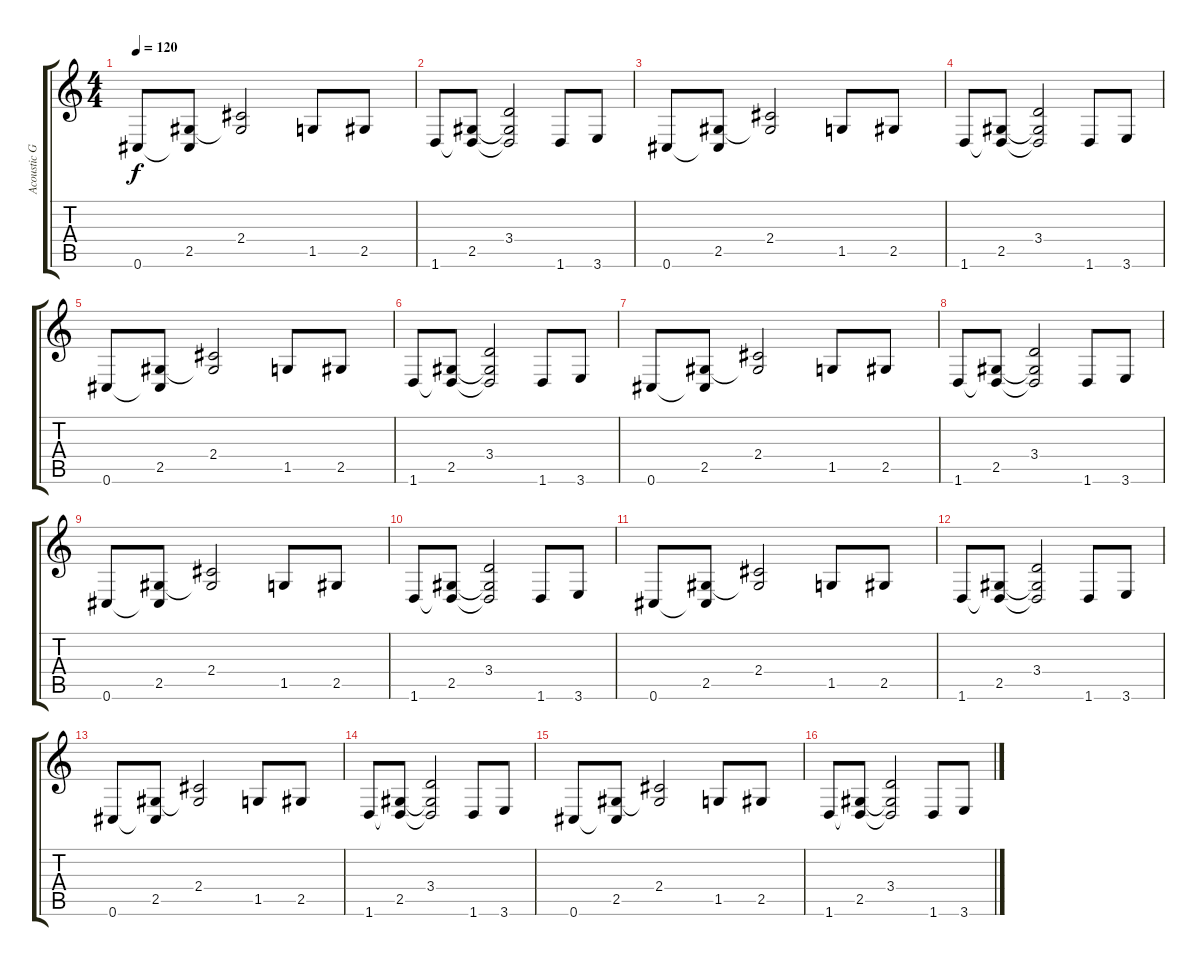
\track ("Acoustic Guitar Intro" "Acoustic G") {instrument electricguitarclean}
\staff {score tabs}
\tuning (Db4 Ab3 E3 B2 Gb2 Db2) {hide}
\ts (4 4)
\tempo 120
\clef g2
\ks c
0.6.8{dy f} (2.5 0.6{t}).8 (2.4 2.5{t}).2 1.5.8 2.5.8 |
1.6.8 (2.5 1.6{t}).8 (3.4 2.5{t} 1.6{t}).2 1.6.8 3.6.8 |
0.6.8 (2.5 0.6{t}).8 (2.4 2.5{t}).2 1.5.8 2.5.8 |
1.6.8 (2.5 1.6{t}).8 (3.4 2.5{t} 1.6{t}).2 1.6.8 3.6.8 |
0.6.8 (2.5 0.6{t}).8 (2.4 2.5{t}).2 1.5.8 2.5.8 |
1.6.8 (2.5 1.6{t}).8 (3.4 2.5{t} 1.6{t}).2 1.6.8 3.6.8 |
0.6.8 (2.5 0.6{t}).8 (2.4 2.5{t}).2 1.5.8 2.5.8 |
1.6.8 (2.5 1.6{t}).8 (3.4 2.5{t} 1.6{t}).2 1.6.8 3.6.8 |
0.6.8 (2.5 0.6{t}).8 (2.4 2.5{t}).2 1.5.8 2.5.8 |
1.6.8 (2.5 1.6{t}).8 (3.4 2.5{t} 1.6{t}).2 1.6.8 3.6.8 |
0.6.8 (2.5 0.6{t}).8 (2.4 2.5{t}).2 1.5.8 2.5.8 |
1.6.8 (2.5 1.6{t}).8 (3.4 2.5{t} 1.6{t}).2 1.6.8 3.6.8 |
0.6.8 (2.5 0.6{t}).8 (2.4 2.5{t}).2 1.5.8 2.5.8 |
1.6.8 (2.5 1.6{t}).8 (3.4 2.5{t} 1.6{t}).2 1.6.8 3.6.8 |
0.6.8 (2.5 0.6{t}).8 (2.4 2.5{t}).2 1.5.8 2.5.8 |
1.6.8 (2.5 1.6{t}).8 (3.4 2.5{t} 1.6{t}).2 1.6.8 3.6.8
